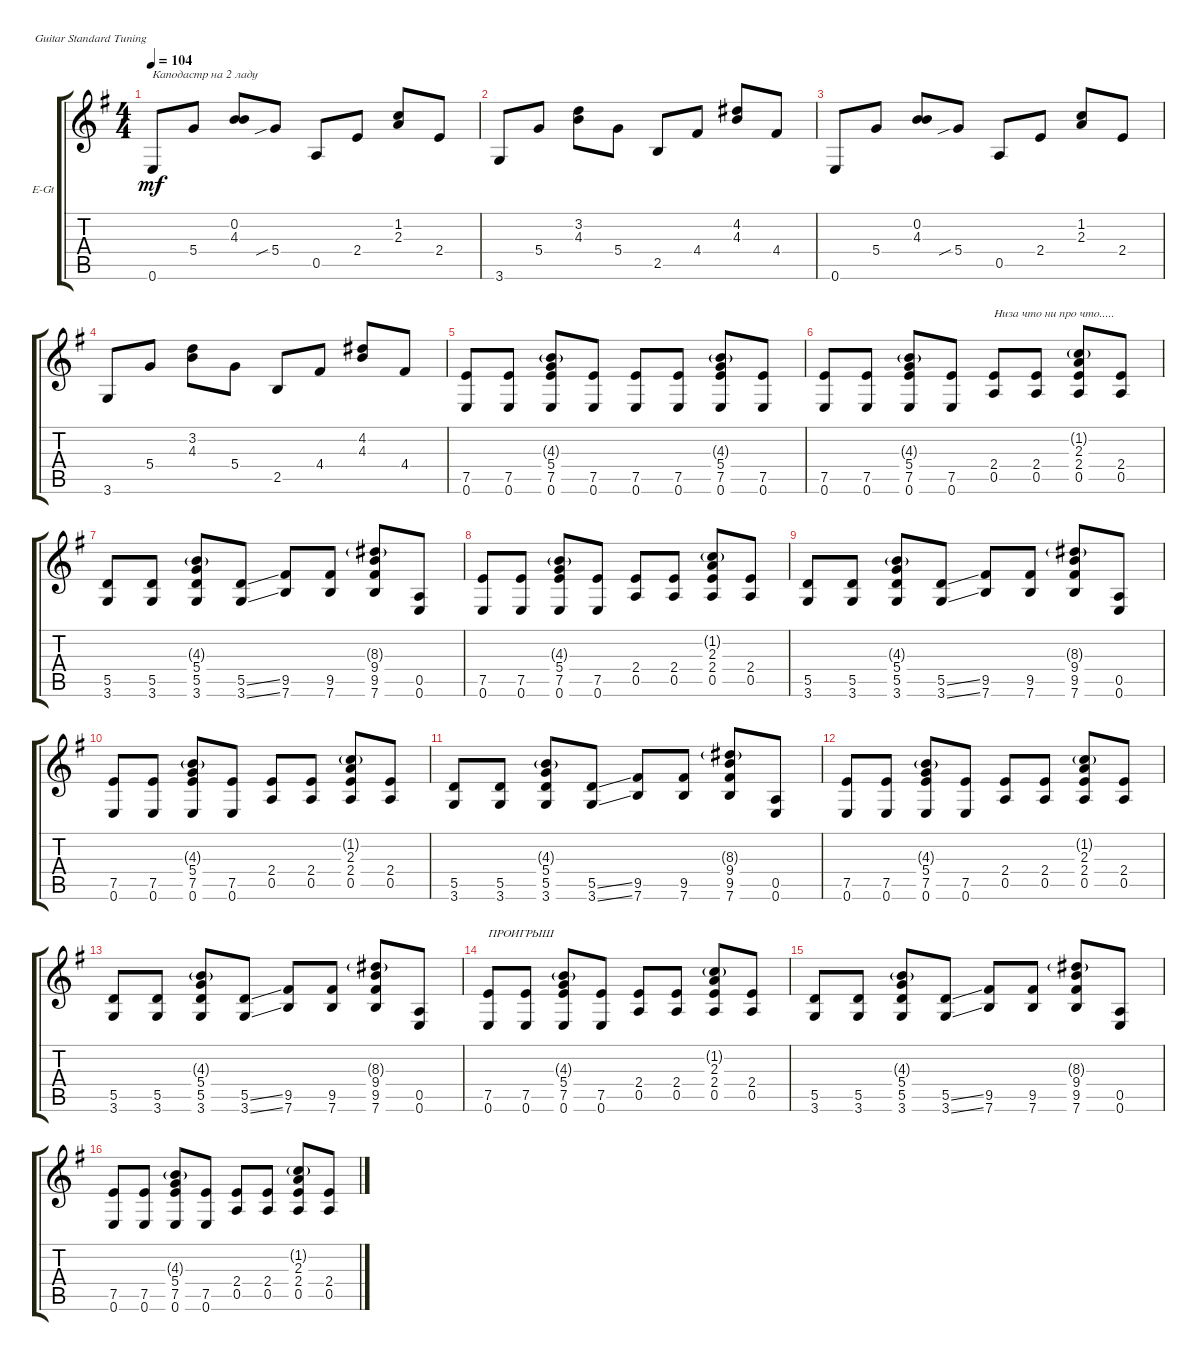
\defaultSystemsLayout 4
\bracketExtendMode groupsimilarinstruments
\firstSystemTrackNameOrientation horizontal
\otherSystemsTrackNameOrientation horizontal
\track ("Electric Guitar" "E-Gt") {instrument electricguitarclean}
\staff {score tabs}
\tuning (E4 B3 G3 D3 A2 E2)
\ts (4 4)
\tempo 104
\clef g2
\ks eminor
0.6.8{txt "Каподастр на 2 ладу" dy mf instrument electricguitarclean} 5.4.8 (4.3 0.2).8 5.4{sib}.8 0.5.8 2.4.8 (2.3 1.2).8 2.4.8 |
3.6.8 5.4.8 (4.3 3.2).8 5.4.8 2.5.8 4.4.8 (4.3 4.2).8 4.4.8 |
0.6.8 5.4.8 (4.3 0.2).8 5.4{sib}.8 0.5.8 2.4.8 (2.3 1.2).8 2.4.8 |
3.6.8 5.4.8 (4.3 3.2).8 5.4.8 2.5.8 4.4.8 (4.3 4.2).8 4.4.8 |
(0.6 7.5).8 (0.6 7.5).8 (7.5 5.4 4.3{g} 0.6).8 (0.6 7.5).8 (0.6 7.5).8 (0.6 7.5).8 (7.5 5.4 4.3{g} 0.6).8 (0.6 7.5).8 |
(0.6 7.5).8 (0.6 7.5).8 (7.5 5.4 4.3{g} 0.6).8 (0.6 7.5).8 (0.5 2.4).8{txt "Низа что ни про что....."} (2.4 0.5).8 (2.4 0.5 2.3 1.2{g}).8 (2.4 0.5).8 |
(3.6 5.5).8 (5.5 3.6).8 (3.6 5.5 5.4 4.3{g}).8 (3.6{ss} 5.5{ss}).8 (7.6 9.5).8 (7.6 9.5).8 (7.6 9.5 9.4 8.3{g}).8 (0.5 0.6).8 |
(7.5 0.6).8 (7.5 0.6).8 (0.6 7.5 5.4 4.3{g}).8 (7.5 0.6).8 (0.5 2.4).8 (2.4 0.5).8 (2.4 0.5 2.3 1.2{g}).8 (2.4 0.5).8 |
(3.6 5.5).8 (5.5 3.6).8 (3.6 5.5 5.4 4.3{g}).8 (3.6{ss} 5.5{ss}).8 (7.6 9.5).8 (7.6 9.5).8 (7.6 9.5 9.4 8.3{g}).8 (0.5 0.6).8 |
(7.5 0.6).8 (7.5 0.6).8 (0.6 7.5 5.4 4.3{g}).8 (7.5 0.6).8 (0.5 2.4).8 (2.4 0.5).8 (2.4 0.5 2.3 1.2{g}).8 (2.4 0.5).8 |
(3.6 5.5).8 (5.5 3.6).8 (3.6 5.5 5.4 4.3{g}).8 (3.6{ss} 5.5{ss}).8 (7.6 9.5).8 (7.6 9.5).8 (7.6 9.5 9.4 8.3{g}).8 (0.5 0.6).8 |
(7.5 0.6).8 (7.5 0.6).8 (0.6 7.5 5.4 4.3{g}).8 (7.5 0.6).8 (0.5 2.4).8 (2.4 0.5).8 (2.4 0.5 2.3 1.2{g}).8 (2.4 0.5).8 |
(3.6 5.5).8 (5.5 3.6).8 (3.6 5.5 5.4 4.3{g}).8 (3.6{ss} 5.5{ss}).8 (7.6 9.5).8 (7.6 9.5).8 (7.6 9.5 9.4 8.3{g}).8 (0.5 0.6).8 |
(7.5 0.6).8{txt "ПРОИГРЫШ"} (7.5 0.6).8 (0.6 7.5 5.4 4.3{g}).8 (7.5 0.6).8 (0.5 2.4).8 (2.4 0.5).8 (2.4 0.5 2.3 1.2{g}).8 (2.4 0.5).8 |
(3.6 5.5).8 (5.5 3.6).8 (3.6 5.5 5.4 4.3{g}).8 (3.6{ss} 5.5{ss}).8 (7.6 9.5).8 (7.6 9.5).8 (7.6 9.5 9.4 8.3{g}).8 (0.5 0.6).8 |
(7.5 0.6).8 (7.5 0.6).8 (0.6 7.5 5.4 4.3{g}).8 (7.5 0.6).8 (0.5 2.4).8 (2.4 0.5).8 (2.4 0.5 2.3 1.2{g}).8 (2.4 0.5).8
